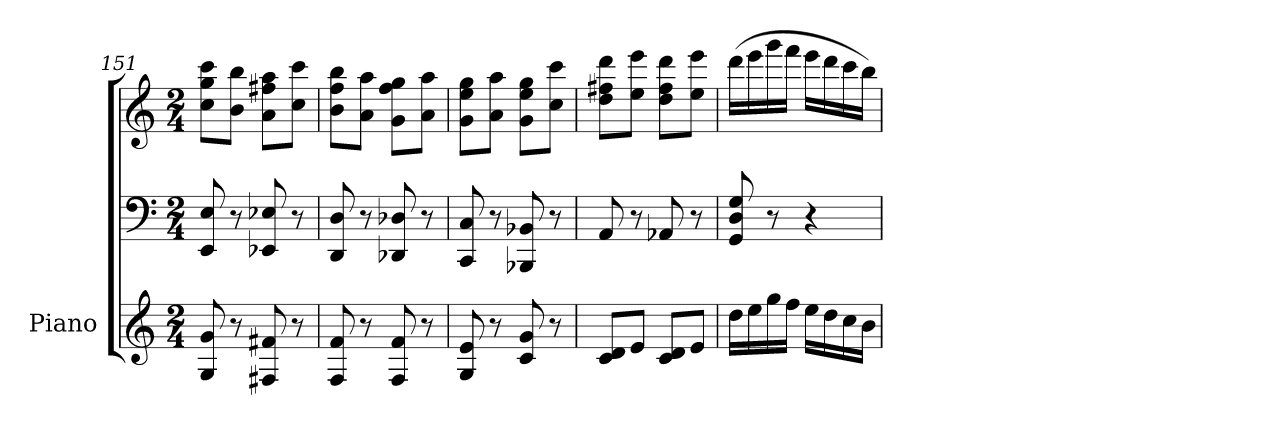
**kern	**kern	**kern
*part1	*part1	*part1
*staff3	*staff2	*staff1
*I"Piano	*	*
*I'Pno.	*	*
*clefG2	*clefF4	*clefG2
*k[]	*k[]	*k[]
*M2/4	*M2/4	*M2/4
=151	=151	=151
8G/ 8g/	8EE/ 8E/	8cc\ 8gg\ 8ccc\L
8r	8r	8b\ 8bb\J
8F#X/ 8f#X/	8EE-X/ 8E-X/	8a\ 8ff#X\ 8aa\L
8r	8r	8cc\ 8ccc\J
=152	=152	=152
8F/ 8f/	8DD/ 8D/	8b\ 8ff\ 8bb\L
8r	8r	8a\ 8aa\J
8F/ 8f/	8DD-X/ 8D-X/	8g\ 8ff\ 8gg\L
8r	8r	8a\ 8aa\J
=153	=153	=153
8G/ 8e/	8CC/ 8C/	8g\ 8ee\ 8gg\L
8r	8r	8a\ 8aa\J
8c/ 8g/	8BBB-X/ 8BB-X/	8g\ 8ee\ 8gg\L
8r	8r	8cc\ 8ccc\J
=154	=154	=154
8c/ 8d/L	8AA/	8dd\ 8ff#X\ 8ddd\L
8e/J	8r	8ee\ 8eee\J
8c/ 8d/L	8AA-X/	8dd\ 8ff#\ 8ddd\L
8e/J	8r	8ee\ 8eee\J
!!LO:PB:g=z
=155	=155	=155
16dd\LL	8GG/ 8D/ 8G/	(>16ddd\LL
16ee\	.	16eee\
16gg\	8r	16ggg\
16ff\JJ	.	16fff\JJ
16ee\LL	4r	16eee\LL
16dd\	.	16ddd\
16cc\	.	16ccc\
16b\JJ	.	16bb\JJ)
=	=	=
*-	*-	*-
